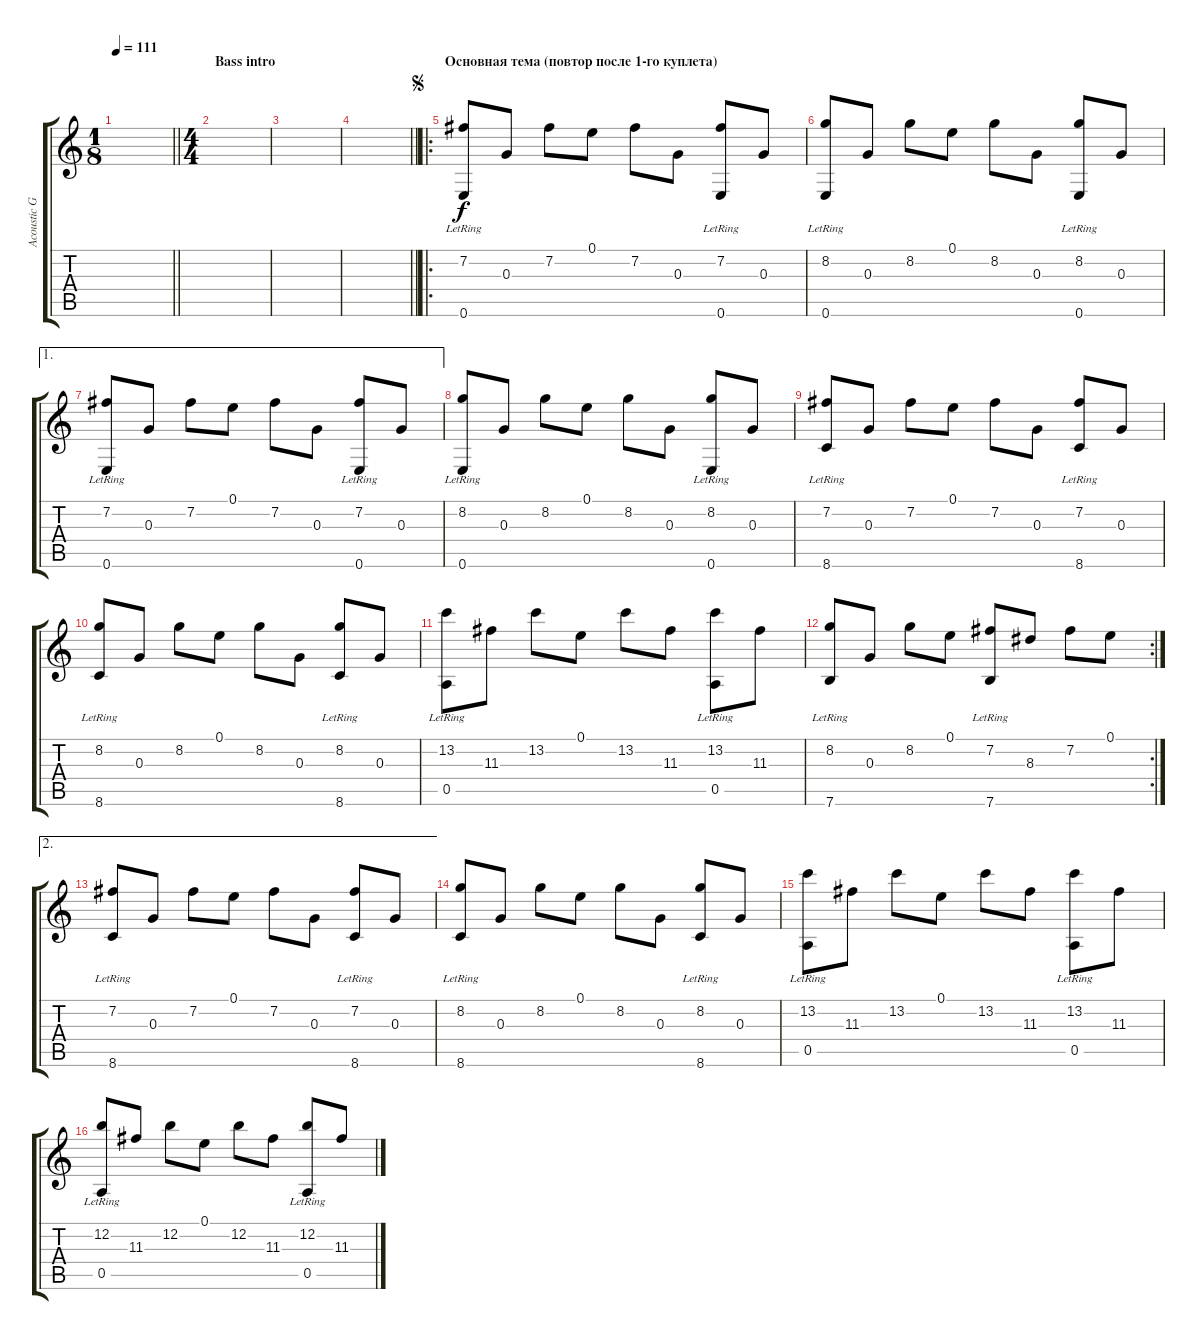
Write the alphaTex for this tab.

\track ("Acoustic Guitar" "Acoustic G") {instrument acousticguitarsteel}
\staff {score tabs}
\tuning (E4 B3 G3 D3 A2 E2) {hide}
\ts (1 8)
\tempo 111
\clef g2
\barLineRight lightlight
\ks c
|
\ts (4 4)
\section ("" "Bass intro")
|
|
\barLineRight lightlight
|
\ro
\section ("" "Основная тема (повтор после 1-го куплета)")
\jump segno
(7.2 0.6{lr}).8 0.3.8 7.2.8 0.1.8 7.2.8 0.3.8 (7.2 0.6{lr}).8 0.3.8 |
(8.2 0.6{lr}).8 0.3.8 8.2.8 0.1.8 8.2.8 0.3.8 (8.2 0.6{lr}).8 0.3.8 |
\ae 1
(7.2 0.6{lr}).8 0.3.8 7.2.8 0.1.8 7.2.8 0.3.8 (7.2 0.6{lr}).8 0.3.8 |
(8.2 0.6{lr}).8 0.3.8 8.2.8 0.1.8 8.2.8 0.3.8 (8.2 0.6{lr}).8 0.3.8 |
(7.2 8.6{lr}).8 0.3.8 7.2.8 0.1.8 7.2.8 0.3.8 (7.2 8.6{lr}).8 0.3.8 |
(8.2 8.6{lr}).8 0.3.8 8.2.8 0.1.8 8.2.8 0.3.8 (8.2 8.6{lr}).8 0.3.8 |
(13.2 0.5{lr}).8 11.3.8 13.2.8 0.1.8 13.2.8 11.3.8 (13.2 0.5{lr}).8 11.3.8 |
\rc 2
(8.2 7.6{lr}).8 0.3.8 8.2.8 0.1.8 (7.2 7.6{lr}).8 8.3.8 7.2.8 0.1.8 |
\ae 2
(7.2 8.6{lr}).8 0.3.8 7.2.8 0.1.8 7.2.8 0.3.8 (7.2 8.6{lr}).8 0.3.8 |
(8.2 8.6{lr}).8 0.3.8 8.2.8 0.1.8 8.2.8 0.3.8 (8.2 8.6{lr}).8 0.3.8 |
(13.2 0.5{lr}).8 11.3.8 13.2.8 0.1.8 13.2.8 11.3.8 (13.2 0.5{lr}).8 11.3.8 |
(12.2 0.5{lr}).8 11.3.8 12.2.8 0.1.8 12.2.8 11.3.8 (12.2 0.5{lr}).8 11.3.8
